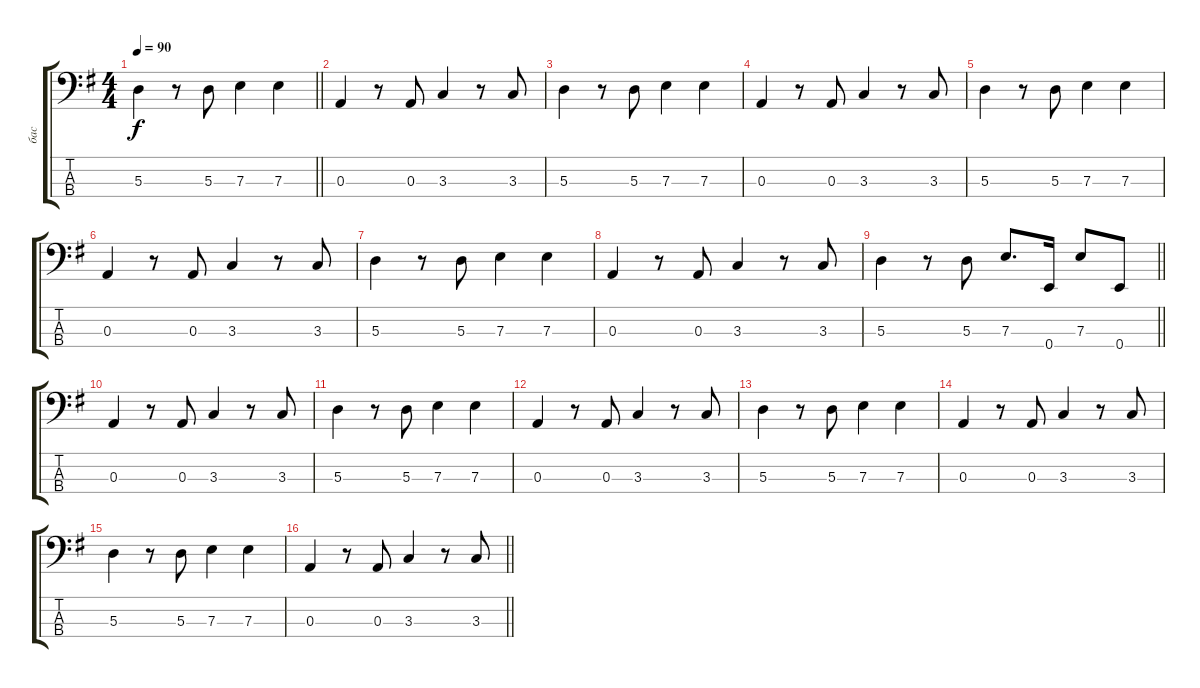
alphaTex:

\track ("бас" "бас") {instrument electricbassfinger}
\staff {score tabs}
\tuning (G2 D2 A1 E1) {hide}
\ts (4 4)
\tempo 90
\clef f4
\barLineRight lightlight
\ks eminor
5.3.4{dy f} r.8 5.3.8 7.3.4 7.3.4 |
\section ("" "")
0.3.4 r.8 0.3.8 3.3.4 r.8 3.3.8 |
5.3.4 r.8 5.3.8 7.3.4 7.3.4 |
0.3.4 r.8 0.3.8 3.3.4 r.8 3.3.8 |
5.3.4 r.8 5.3.8 7.3.4 7.3.4 |
0.3.4 r.8 0.3.8 3.3.4 r.8 3.3.8 |
5.3.4 r.8 5.3.8 7.3.4 7.3.4 |
0.3.4 r.8 0.3.8 3.3.4 r.8 3.3.8 |
\barLineRight lightlight
5.3.4 r.8 5.3.8 7.3.8{d} 0.4.16 7.3.8 0.4.8 |
\section ("" "")
0.3.4 r.8 0.3.8 3.3.4 r.8 3.3.8 |
5.3.4 r.8 5.3.8 7.3.4 7.3.4 |
0.3.4 r.8 0.3.8 3.3.4 r.8 3.3.8 |
5.3.4 r.8 5.3.8 7.3.4 7.3.4 |
0.3.4 r.8 0.3.8 3.3.4 r.8 3.3.8 |
5.3.4 r.8 5.3.8 7.3.4 7.3.4 |
\barLineRight lightlight
0.3.4 r.8 0.3.8 3.3.4 r.8 3.3.8
